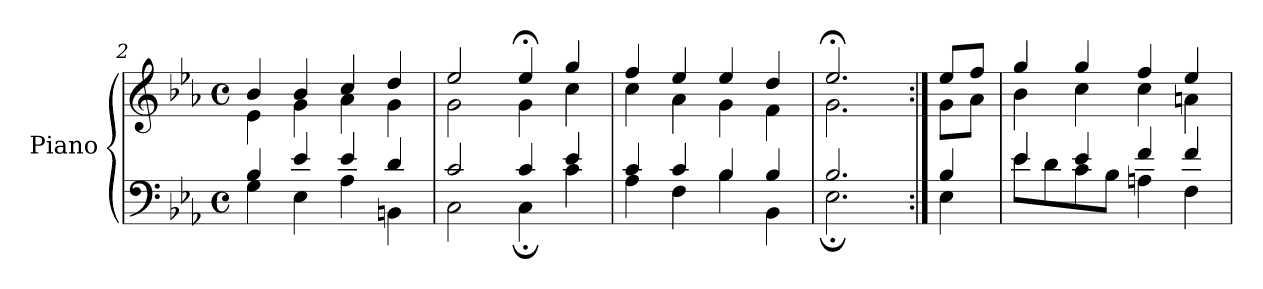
**kern	**kern
*part1	*part1
*staff2	*staff1
*I"Piano	*
*I'Pno	*
*clefF4	*clefG2
*k[b-e-a-]	*k[b-e-a-]
*M4/4	*M4/4
*met(c)	*met(c)
=2	=2
*^	*^
4B-/	4G\	4b-/	4e-\
4e-/	4E-\	4b-/	4g\
4e-/	4A-\	4cc/	4a-\
4d/	4BBn\	4dd/	4g\
=3	=3	=3	=3
2c/	2C\	2ee-/	2g\
4c/	4C;\	4ee-;</	4g\
4e-/	4c\	4gg/	4cc\
=4	=4	=4	=4
4c/	4A-\	4ff/	4cc\
4c/	4F\	4ee-/	4a-\
4B-/	4B-\	4ee-/	4g\
4B-/	4BB-\	4dd/	4f\
=5	=5	=5	=5
2.B-/	2.E-;\	2.ee-;</	2.g\
=6:|!	=6:|!	=6:|!	=6:|!
4B-/	4E-\	8ee-/L	8g\L
.	.	8ff/J	8a-\J
=7	=7	=7	=7
4e-/	8e-\L	4gg/	4b-\
.	8d\	.	.
4e-/	8c\	4gg/	4cc\
.	8B-\J	.	.
4f/	4An\	4ff/	4cc\
4f/	4F\	4ee-/	4an\
*v	*v	*	*
*	*v	*v
=	=
*-	*-
